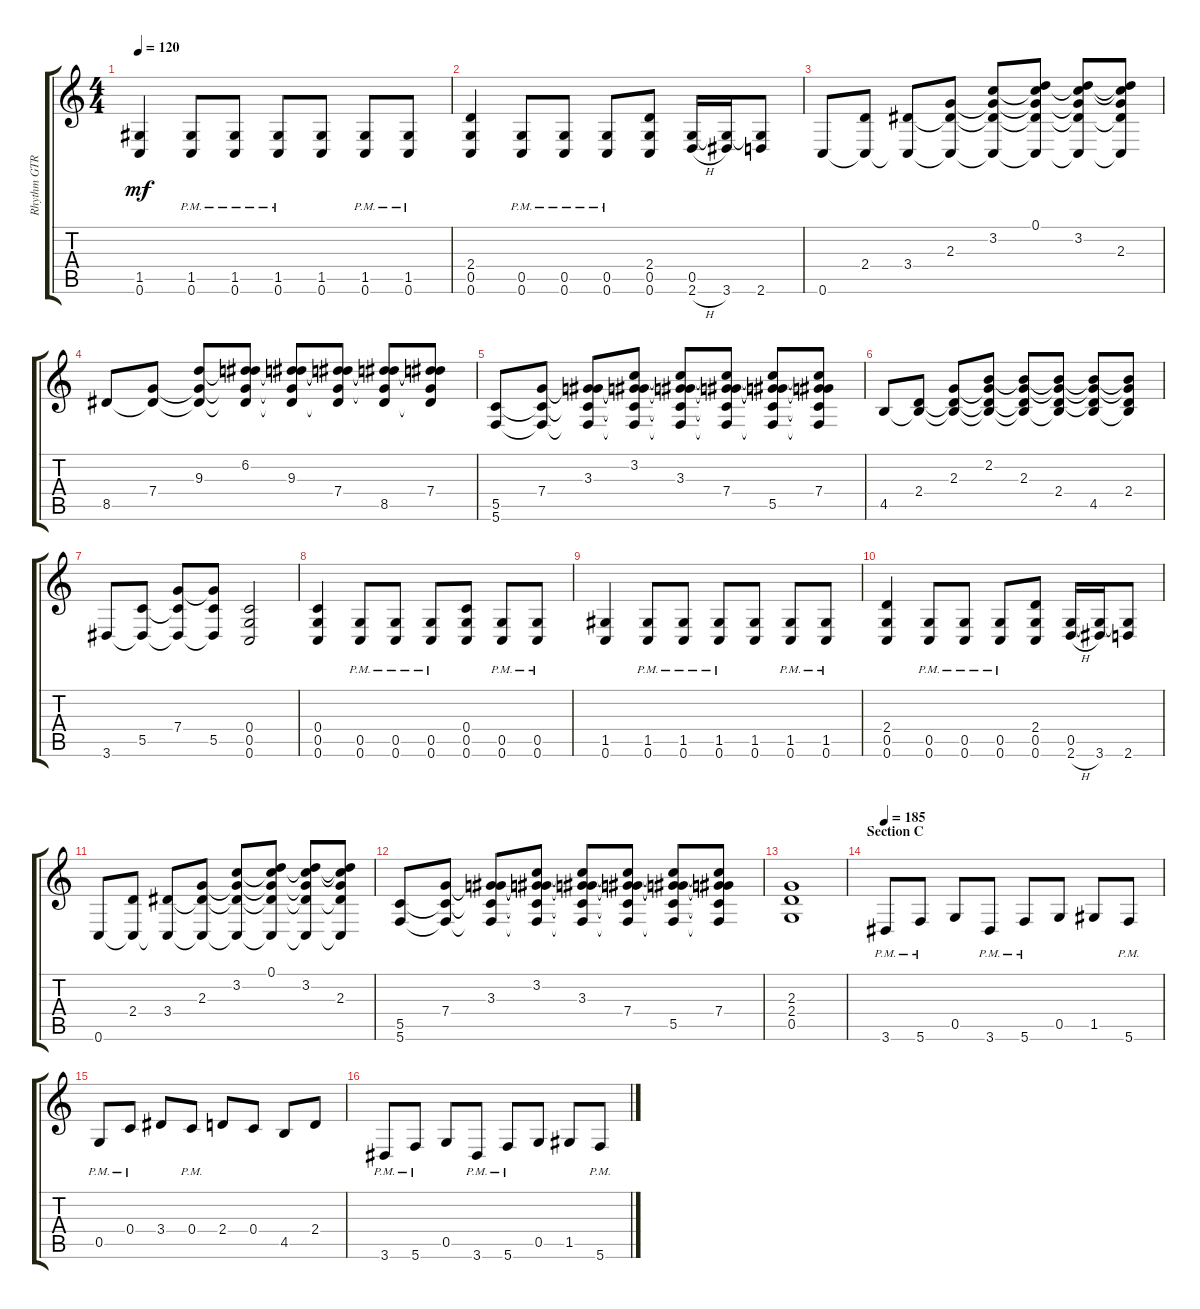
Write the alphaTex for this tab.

\track ("Rhythm GTR 1" "Rhythm GTR") {instrument distortionguitar}
\staff {score tabs}
\tuning (D4 A3 F3 C3 G2 C2) {hide}
\ts (4 4)
\tempo 120
\clef g2
\ks aminor
(1.5 0.6).4{dy mf} (1.5{pm} 0.6{pm}).8 (1.5{pm} 0.6{pm}).8 (1.5{pm} 0.6{pm}).8 (1.5 0.6).8 (1.5{pm} 0.6{pm}).8 (1.5{pm} 0.6{pm}).8 |
(2.4 0.5 0.6).4 (0.5{pm} 0.6{pm}).8 (0.5{pm} 0.6{pm}).8 (0.5{pm} 0.6{pm}).8 (2.4 0.5 0.6).8 (0.5 2.6{h}).16 (0.5{t} 3.6).16 (0.5{t} 2.6).8 |
0.6.8 (2.4 0.6{t}).8 (3.4 0.6{t}).8 (2.3 3.4{t} 0.6{t}).8 (3.2 2.3{t} 3.4{t} 0.6{t}).8 (0.1 3.2{t} 2.3{t} 3.4{t} 0.6{t}).8 (0.1{t} 3.2 2.3{t} 3.4{t} 0.6{t}).8 (0.1{t} 3.2{t} 2.3 3.4{t} 0.6{t}).8 |
8.5.8 (7.4 8.5{t}).8 (9.3 7.4{t} 8.5{t}).8 (6.2 9.3{t} 7.4{t} 8.5{t}).8 (6.2{t} 9.3 7.4{t} 8.5{t}).8 (6.2{t} 9.3{t} 7.4 8.5{t}).8 (6.2{t} 9.3{t} 7.4{t} 8.5).8 (6.2{t} 9.3{t} 7.4 8.5{t}).8 |
(5.5 5.6).8 (7.4 5.5{t} 5.6{t}).8 (3.3 7.4{t} 5.5{t} 5.6{t}).8 (3.2 3.3{t} 7.4{t} 5.5{t} 5.6{t}).8 (3.2{t} 3.3 7.4{t} 5.5{t} 5.6{t}).8 (3.2{t} 3.3{t} 7.4 5.5{t} 5.6{t}).8 (3.2{t} 3.3{t} 7.4{t} 5.5 5.6{t}).8 (3.2{t} 3.3{t} 7.4 5.5{t} 5.6{t}).8 |
4.5.8 (2.4 4.5{t}).8 (2.3 2.4{t} 4.5{t}).8 (2.2 2.3{t} 2.4{t} 4.5{t}).8 (2.2{t} 2.3 2.4{t} 4.5{t}).8 (2.2{t} 2.3{t} 2.4 4.5{t}).8 (2.2{t} 2.3{t} 2.4{t} 4.5).8 (2.2{t} 2.3{t} 2.4 4.5{t}).8 |
3.6.8 (5.5 3.6{t}).8 (7.4 5.5{t} 3.6{t}).8 (7.4{t} 5.5 3.6{t}).8 (0.4 0.5 0.6).2 |
(0.4 0.5 0.6).4 (0.5{pm} 0.6{pm}).8 (0.5{pm} 0.6{pm}).8 (0.5{pm} 0.6{pm}).8 (0.4 0.5 0.6).8 (0.5{pm} 0.6{pm}).8 (0.5{pm} 0.6{pm}).8 |
(1.5 0.6).4 (1.5{pm} 0.6{pm}).8 (1.5{pm} 0.6{pm}).8 (1.5{pm} 0.6{pm}).8 (1.5 0.6).8 (1.5{pm} 0.6{pm}).8 (1.5{pm} 0.6{pm}).8 |
(2.4 0.5 0.6).4 (0.5{pm} 0.6{pm}).8 (0.5{pm} 0.6{pm}).8 (0.5{pm} 0.6{pm}).8 (2.4 0.5 0.6).8 (0.5 2.6{h}).16 (0.5{t} 3.6).16 (0.5{t} 2.6).8 |
0.6.8 (2.4 0.6{t}).8 (3.4 0.6{t}).8 (2.3 3.4{t} 0.6{t}).8 (3.2 2.3{t} 3.4{t} 0.6{t}).8 (0.1 3.2{t} 2.3{t} 3.4{t} 0.6{t}).8 (0.1{t} 3.2 2.3{t} 3.4{t} 0.6{t}).8 (0.1{t} 3.2{t} 2.3 3.4{t} 0.6{t}).8 |
(5.5 5.6).8 (7.4 5.5{t} 5.6{t}).8 (3.3 7.4{t} 5.5{t} 5.6{t}).8 (3.2 3.3{t} 7.4{t} 5.5{t} 5.6{t}).8 (3.2{t} 3.3 7.4{t} 5.5{t} 5.6{t}).8 (3.2{t} 3.3{t} 7.4 5.5{t} 5.6{t}).8 (3.2{t} 3.3{t} 7.4{t} 5.5 5.6{t}).8 (3.2{t} 3.3{t} 7.4 5.5{t} 5.6{t}).8 |
(2.3 2.4 0.5).1 |
\section ("" "Section C")
\tempo 185
3.6{pm}.8 5.6{pm}.8 0.5.8 3.6{pm}.8 5.6{pm}.8 0.5.8 1.5.8 5.6{pm}.8 |
0.5{pm}.8 0.4{pm}.8 3.4.8 0.4{pm}.8 2.4.8 0.4.8 4.5.8 2.4.8 |
3.6{pm}.8 5.6{pm}.8 0.5.8 3.6{pm}.8 5.6{pm}.8 0.5.8 1.5.8 5.6{pm}.8
